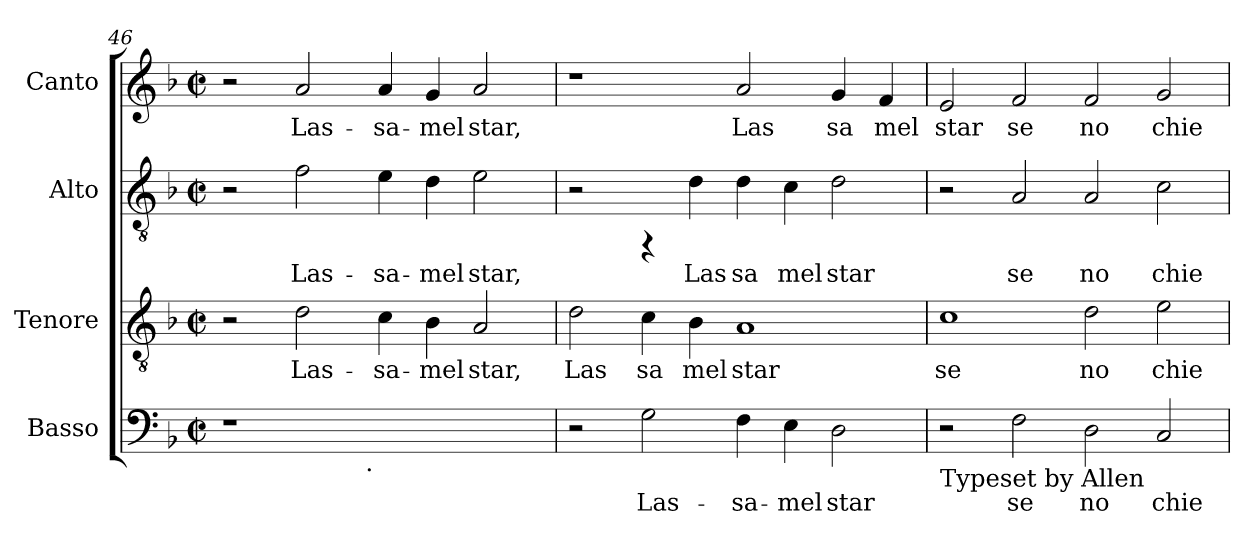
**kern	**text	**kern	**text	**kern	**text	**kern	**text
*part4	*part4	*part3	*part3	*part2	*part2	*part1	*part1
*staff4	*staff4	*staff3	*staff3	*staff2	*staff2	*staff1	*staff1
*I"Basso	*	*I"Tenore	*	*I"Alto	*	*I"Canto	*
*clefF4	*	*clefGv2	*	*clefGv2	*	*clefG2	*
*k[b-]	*	*k[b-]	*	*k[b-]	*	*k[b-]	*
*F:	*	*F:	*	*F:	*	*F:	*
*M2/2	*	*M2/2	*	*M2/2	*	*M2/2	*
*met(c|)	*	*met(c|)	*	*met(c|)	*	*met(c|)	*
=46	=46	=46	=46	=46	=46	=46	=46
*^	*	*	*	*	*	*	*
1r	2ryy	.	2r	.	2r	.	2r	.
!	!	!	!	!LO:LY:b:cj	!	!LO:LY:b:cj	!	!LO:LY:b:cj
.	4...ryy	.	2d\	Las-	2f\	Las-	2a/	Las-
!	!LO:TX:b:t=.	!	!	!	!	!	!	!
.	1ryy	.	.	.	.	.	.	.
!	!	!	!	!LO:LY:b:cj	!	!LO:LY:b:cj	!	!LO:LY:b:cj
1ryy	.	.	4c\	-sa-	4e\	-sa-	4a/	-sa-
!	!	!	!	!LO:LY:b:cj	!	!LO:LY:b:cj	!	!LO:LY:b:cj
.	.	.	4B-\	-mel	4d\	-mel	4g/	-mel
!	!	!	!	!LO:LY:b:cj	!	!LO:LY:b:cj	!	!LO:LY:b:cj
.	.	.	2A/	star,	2e\	star,	2a/	star,
.	32ryy	.	.	.	.	.	.	.
!!LO:PB:g=z
=47	=47	=47	=47	=47	=47	=47	=47	=47
!	!	!	!	!LO:LY:b:cj	!	!	!	!
*v	*v	*	*	*	*	*	*	*
2r	.	2d\	Las	2r	.	1r	.
!	!LO:LY:b:cj	!	!LO:LY:b:cj	!	!	!	!
2G\	Las-	4c\	sa	4rFF	.	.	.
!	!	!	!LO:LY:b:cj	!	!LO:LY:b:cj	!	!
.	.	4B-\	mel	4d\	Las	.	.
!	!LO:LY:b:cj	!	!LO:LY:b:cj	!	!LO:LY:b:cj	!	!LO:LY:b:cj
4F\	-sa-	1A	star	4d\	sa	2a/	Las
!	!LO:LY:b:cj	!	!	!	!LO:LY:b:cj	!	!
4E\	-mel	.	.	4c\	mel	.	.
!	!LO:LY:b:cj	!	!	!	!LO:LY:b:cj	!	!LO:LY:b:cj
2D\	star	.	.	2d\	star	4g/	sa
!	!	!	!	!	!	!	!LO:LY:b:cj
.	.	.	.	.	.	4f/	mel
=48	=48	=48	=48	=48	=48	=48	=48
!LO:TX:b:t=Typeset by Allen	!	!	!	!	!	!	!
!	!	!	!LO:LY:b:cj	!	!	!	!LO:LY:b:cj
2r	.	1c	se	2r	.	2e/	star
!	!LO:LY:b:cj	!	!	!	!LO:LY:b:cj	!	!LO:LY:b:cj
2F\	se	.	.	2A/	se	2f/	se
!	!LO:LY:b:cj	!	!LO:LY:b:cj	!	!LO:LY:b:cj	!	!LO:LY:b:cj
2D\	no	2d\	no	2A/	no	2f/	no
!	!LO:LY:b:cj	!	!LO:LY:b:cj	!	!LO:LY:b:cj	!	!LO:LY:b:cj
2C/	chie	2e\	chie	2c\	chie	2g/	chie
=	=	=	=	=	=	=	=
*-	*-	*-	*-	*-	*-	*-	*-
